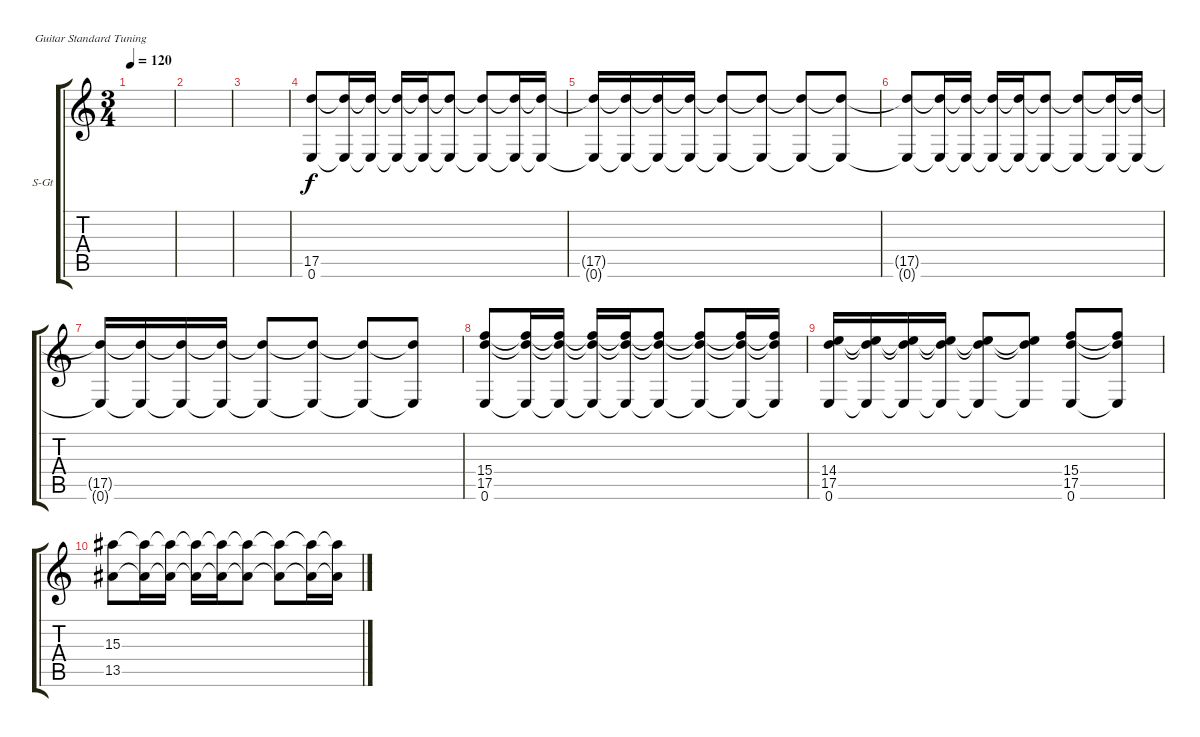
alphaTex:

\defaultSystemsLayout 4
\bracketExtendMode groupsimilarinstruments
\firstSystemTrackNameOrientation horizontal
\otherSystemsTrackNameOrientation horizontal
\track ("Sinth" "S-Gt") {instrument acousticguitarsteel}
\staff {score tabs}
\tuning (E4 B3 G3 D3 A2 E2)
\ts (3 4)
\tempo 120
\clef g2
\scale
0.333333
\ks c
|
\scale
0.11512 |
\scale
0.0410802 |
\scale
0.306227 (17.5 0.6).8 (17.5{t} 0.6{t}).16 (17.5{t} 0.6{t}).16 (17.5{t} 0.6{t}).16 (17.5{t} 0.6{t}).16 (17.5{t} 0.6{t}).8 (17.5{t} 0.6{t}).8 (17.5{t} 0.6{t}).16 (17.5{t} 0.6{t}).16 |
\scale
0.312007 (0.6{t} 17.5{t}).16 (0.6{t} 17.5{t}).16 (0.6{t} 17.5{t}).16 (0.6{t} 17.5{t}).16 (0.6{t} 17.5{t}).8 (0.6{t} 17.5{t}).8 (0.6{t} 17.5{t}).8 (0.6{t} 17.5{t}).8 |
\scale
0.420176 (17.5{t} 0.6{t}).8 (17.5{t} 0.6{t}).16 (17.5{t} 0.6{t}).16 (17.5{t} 0.6{t}).16 (17.5{t} 0.6{t}).16 (17.5{t} 0.6{t}).8 (17.5{t} 0.6{t}).8 (17.5{t} 0.6{t}).16 (17.5{t} 0.6{t}).16 |
\scale
0.268707 (0.6{t} 17.5{t}).16 (0.6{t} 17.5{t}).16 (0.6{t} 17.5{t}).16 (0.6{t} 17.5{t}).16 (0.6{t} 17.5{t}).8 (0.6{t} 17.5{t}).8 (0.6{t} 17.5{t}).8 (0.6{t} 17.5{t}).8 |
\scale
0.301692 (17.5 0.6 15.4).8 (17.5{t} 0.6{t} 15.4{t}).16 (17.5{t} 0.6{t} 15.4{t}).16 (17.5{t} 0.6{t} 15.4{t}).16 (17.5{t} 0.6{t} 15.4{t}).16 (17.5{t} 0.6{t} 15.4{t}).8 (17.5{t} 0.6{t} 15.4{t}).8 (17.5{t} 0.6{t} 15.4{t}).16 (17.5{t} 0.6{t} 15.4{t}).16 |
\scale
0.270647 (0.6 17.5 14.4).16 (0.6{t} 17.5{t} 14.4{t}).16 (0.6{t} 17.5{t} 14.4{t}).16 (0.6{t} 17.5{t} 14.4{t}).16 (0.6{t} 17.5{t} 14.4{t}).8 (0.6{t} 17.5{t} 14.4{t}).8 (0.6 17.5 15.4).8 (0.6{t} 17.5{t} 15.4{t}).8 |
(13.5 15.3).8 (13.5{t} 15.3{t}).16 (13.5{t} 15.3{t}).16 (13.5{t} 15.3{t}).16 (13.5{t} 15.3{t}).16 (13.5{t} 15.3{t}).8 (13.5{t} 15.3{t}).8 (13.5{t} 15.3{t}).16 (13.5{t} 15.3{t}).16
